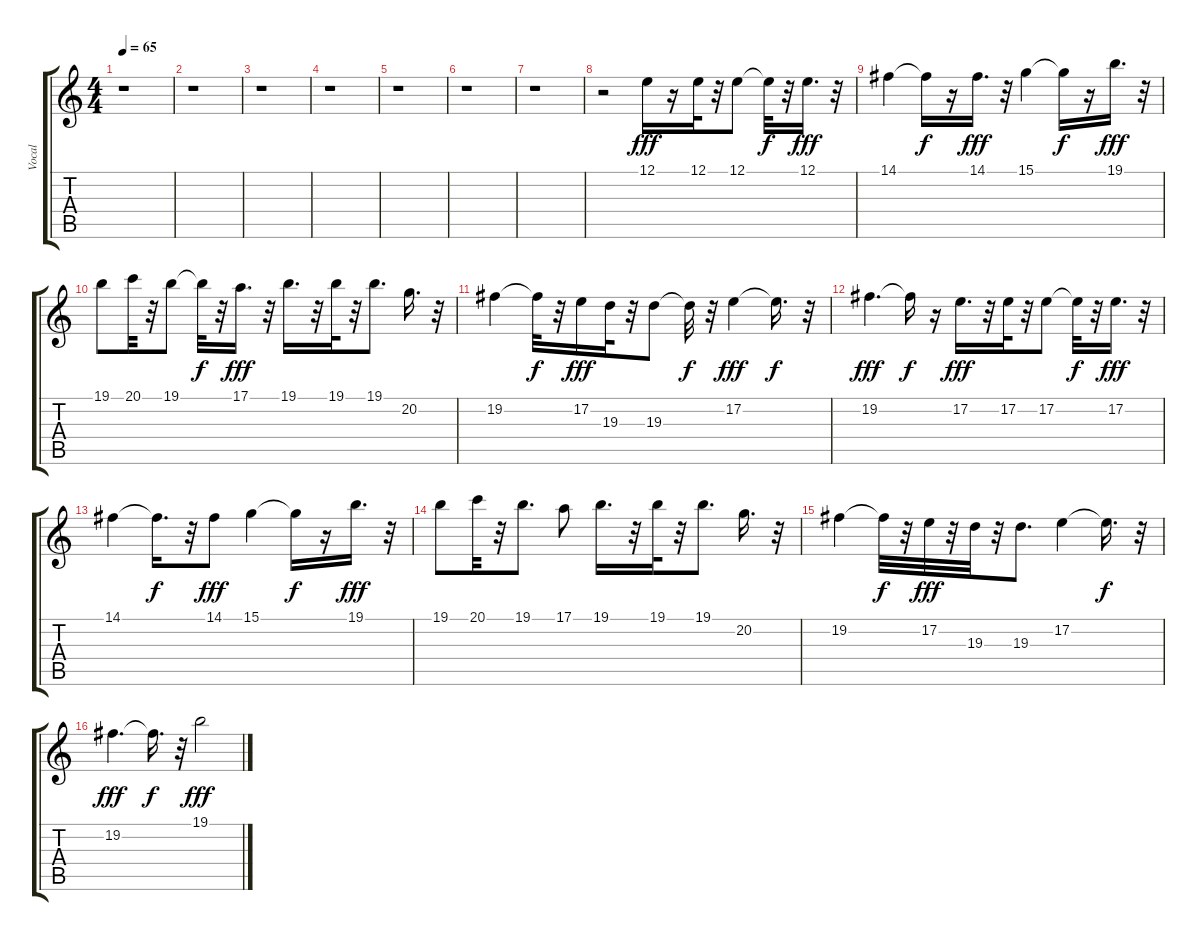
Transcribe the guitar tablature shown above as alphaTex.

\track ("Vocal" "Vocal") {instrument violin}
\staff {score tabs}
\tuning (E4 B3 G3 D3 A2 E2) {hide}
\ts (4 4)
\tempo 65
\clef g2
\ks c
r.1{dy f} |
r.1 |
r.1 |
r.1 |
r.1 |
r.1 |
r.1 |
r.2 12.1.16{dy fff} r.16 12.1.32 r.32 12.1.8 12.1{t}.32{dy f} r.32 12.1.16{d dy fff} r.32 |
14.1.4 14.1{t}.16{dy f} r.16 14.1.16{d dy fff} r.32 15.1.4 15.1{t}.16{dy f} r.16 19.1.16{d dy fff} r.32 |
19.1.8 20.1.32 r.32 19.1.8 19.1{t}.32{dy f} r.32 17.1.16{d dy fff} r.32 19.1.16{d} r.32 19.1.32 r.32 19.1.8{d} 20.2.16{d} r.32 |
19.2.4 19.2{t}.32{dy f} r.32 17.2.16{dy fff} 19.3.32 r.32 19.3.8 19.3{t}.32{dy f} r.32 17.2.4{dy fff} 17.2{t}.16{d dy f} r.32 |
19.2.4{d dy fff} 19.2{t}.16{dy f} r.16 17.2.16{d dy fff} r.32 17.2.32 r.32 17.2.8 17.2{t}.32{dy f} r.32 17.2.16{d dy fff} r.32 |
14.1.4 14.1{t}.16{d dy f} r.32 14.1.8{dy fff} 15.1.4 15.1{t}.16{dy f} r.16 19.1.16{d dy fff} r.32 |
19.1.8 20.1.32 r.32 19.1.8{d} 17.1.8 19.1.16{d} r.32 19.1.32 r.32 19.1.8{d} 20.2.16{d} r.32 |
19.2.4 19.2{t}.32{dy f} r.32 17.2.32{dy fff} r.32 19.3.32 r.32 19.3.8{d} 17.2.4 17.2{t}.16{d dy f} r.32 |
19.2.4{d dy fff} 19.2{t}.16{d dy f} r.32 19.1.2{dy fff}
